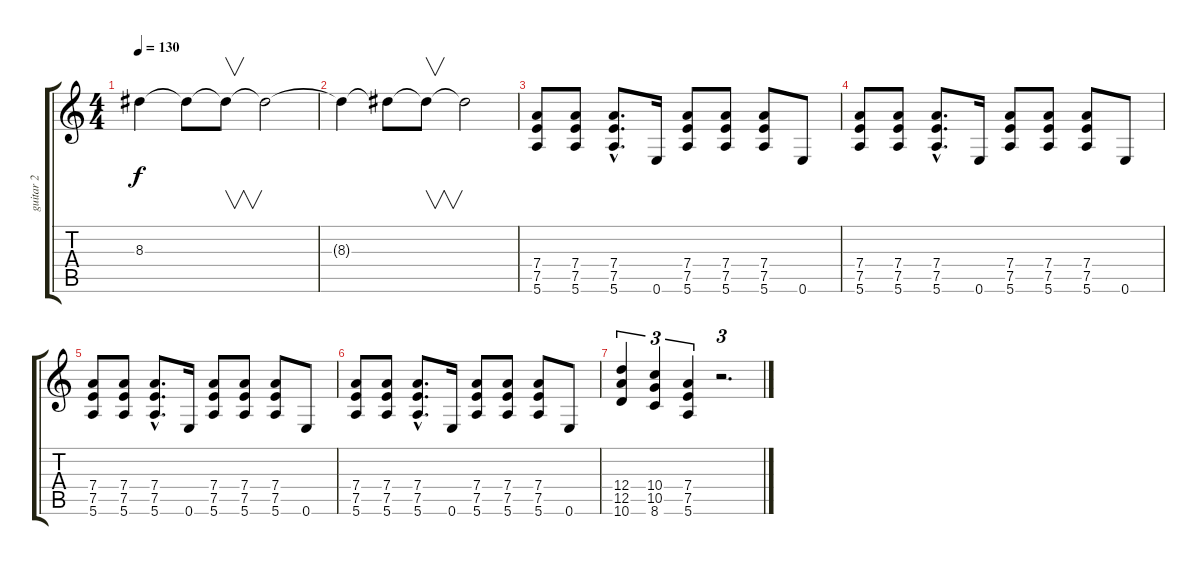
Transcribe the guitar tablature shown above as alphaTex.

\track ("guitar 2" "guitar 2") {instrument distortionguitar}
\staff {score tabs}
\tuning (E4 B3 G3 D3 A2 E2) {hide}
\ts (4 4)
\tempo 130
\clef g2
\ks c
8.3{t}.4{dy f} 8.3{t}.8 8.3{t}.8{v} 8.3{t}.2 |
8.3{t}.4 8.3{t}.8 8.3{t}.8{v} 8.3{t}.2 |
(7.4 7.5 5.6).8 (7.4 7.5 5.6).8 (7.4{hac} 7.5{hac} 5.6{hac}).8{d} 0.6.16 (7.4 7.5 5.6).8 (7.4 7.5 5.6).8 (7.4 7.5 5.6).8 0.6.8 |
(7.4 7.5 5.6).8 (7.4 7.5 5.6).8 (7.4{hac} 7.5{hac} 5.6{hac}).8{d} 0.6.16 (7.4 7.5 5.6).8 (7.4 7.5 5.6).8 (7.4 7.5 5.6).8 0.6.8 |
(7.4 7.5 5.6).8 (7.4 7.5 5.6).8 (7.4{hac} 7.5{hac} 5.6{hac}).8{d} 0.6.16 (7.4 7.5 5.6).8 (7.4 7.5 5.6).8 (7.4 7.5 5.6).8 0.6.8 |
(7.4 7.5 5.6).8 (7.4 7.5 5.6).8 (7.4{hac} 7.5{hac} 5.6{hac}).8{d} 0.6.16 (7.4 7.5 5.6).8 (7.4 7.5 5.6).8 (7.4 7.5 5.6).8 0.6.8 |
(12.4 12.5 10.6).4{tu (3 2)} (10.4 10.5 8.6).4{tu (3 2)} (7.4 7.5 5.6).4{tu (3 2)} r.2{d tu (3 2)}
